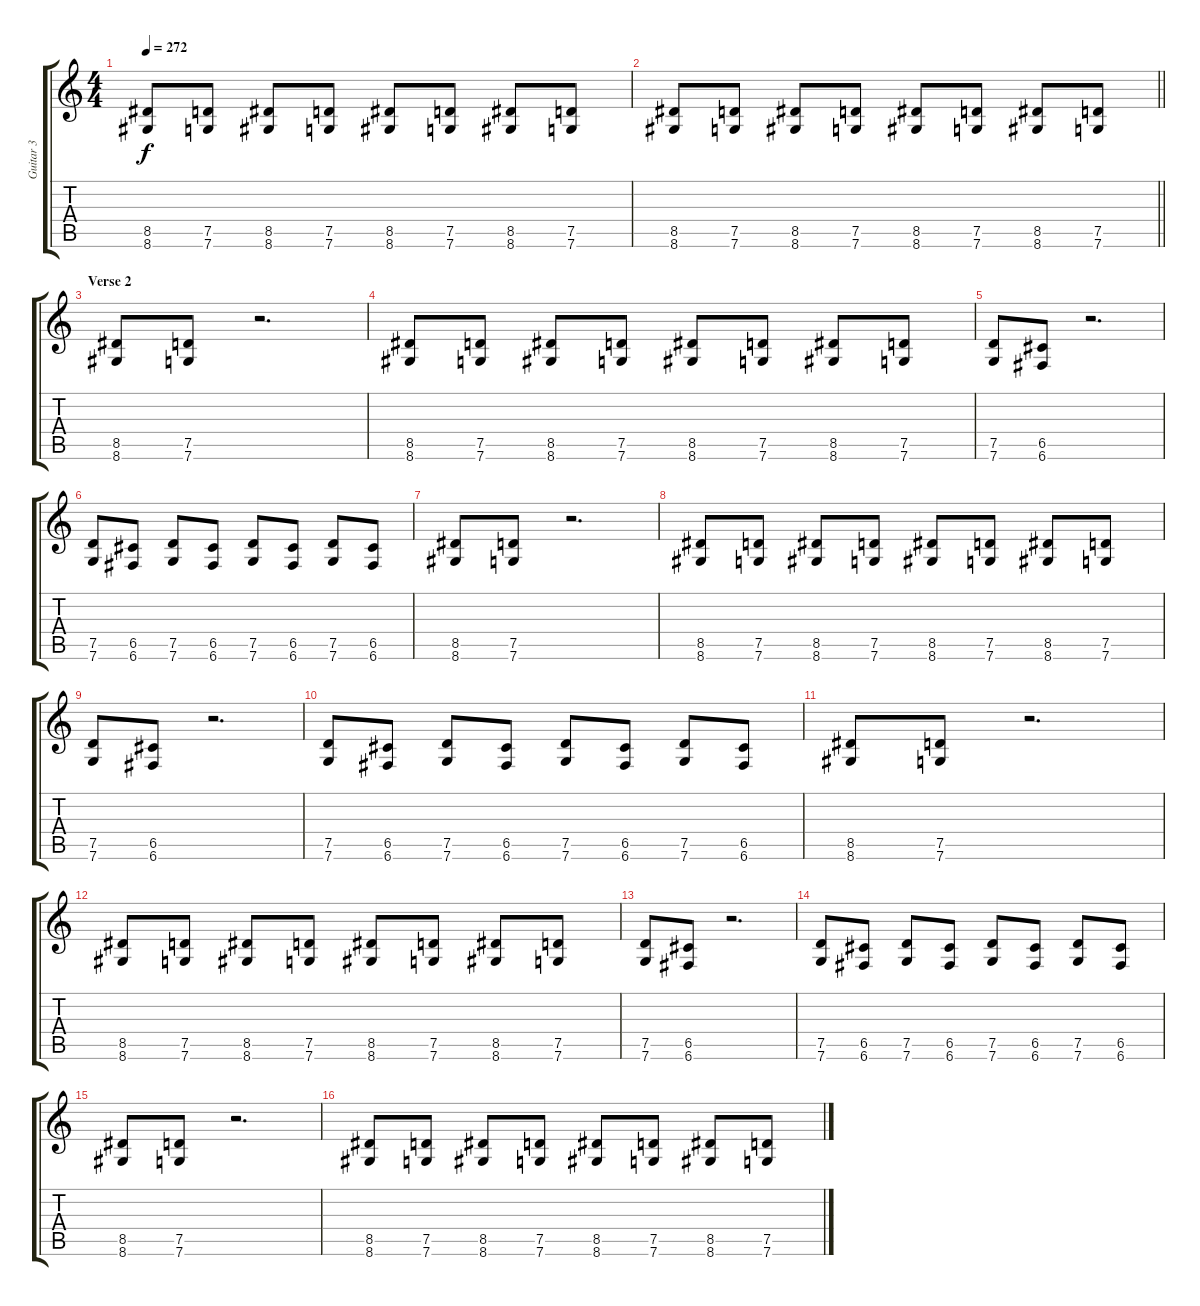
\track ("Guitar 3" "Guitar 3") {instrument distortionguitar}
\staff {score tabs}
\tuning (D4 A3 F3 C3 G2 C2) {hide}
\ts (4 4)
\tempo 272
\clef g2
\ks c
(8.5 8.6).8{dy f} (7.5 7.6).8 (8.5 8.6).8 (7.5 7.6).8 (8.5 8.6).8 (7.5 7.6).8 (8.5 8.6).8 (7.5 7.6).8 |
\barLineRight lightlight
(8.5 8.6).8 (7.5 7.6).8 (8.5 8.6).8 (7.5 7.6).8 (8.5 8.6).8 (7.5 7.6).8 (8.5 8.6).8 (7.5 7.6).8 |
\section ("" "Verse 2")
(8.5 8.6).8 (7.5 7.6).8 r.2{d} |
(8.5 8.6).8 (7.5 7.6).8 (8.5 8.6).8 (7.5 7.6).8 (8.5 8.6).8 (7.5 7.6).8 (8.5 8.6).8 (7.5 7.6).8 |
(7.5 7.6).8 (6.5 6.6).8 r.2{d} |
(7.5 7.6).8 (6.5 6.6).8 (7.5 7.6).8 (6.5 6.6).8 (7.5 7.6).8 (6.5 6.6).8 (7.5 7.6).8 (6.5 6.6).8 |
(8.5 8.6).8 (7.5 7.6).8 r.2{d} |
(8.5 8.6).8 (7.5 7.6).8 (8.5 8.6).8 (7.5 7.6).8 (8.5 8.6).8 (7.5 7.6).8 (8.5 8.6).8 (7.5 7.6).8 |
(7.5 7.6).8 (6.5 6.6).8 r.2{d} |
(7.5 7.6).8 (6.5 6.6).8 (7.5 7.6).8 (6.5 6.6).8 (7.5 7.6).8 (6.5 6.6).8 (7.5 7.6).8 (6.5 6.6).8 |
(8.5 8.6).8 (7.5 7.6).8 r.2{d} |
(8.5 8.6).8 (7.5 7.6).8 (8.5 8.6).8 (7.5 7.6).8 (8.5 8.6).8 (7.5 7.6).8 (8.5 8.6).8 (7.5 7.6).8 |
(7.5 7.6).8 (6.5 6.6).8 r.2{d} |
(7.5 7.6).8 (6.5 6.6).8 (7.5 7.6).8 (6.5 6.6).8 (7.5 7.6).8 (6.5 6.6).8 (7.5 7.6).8 (6.5 6.6).8 |
(8.5 8.6).8 (7.5 7.6).8 r.2{d} |
(8.5 8.6).8 (7.5 7.6).8 (8.5 8.6).8 (7.5 7.6).8 (8.5 8.6).8 (7.5 7.6).8 (8.5 8.6).8 (7.5 7.6).8
